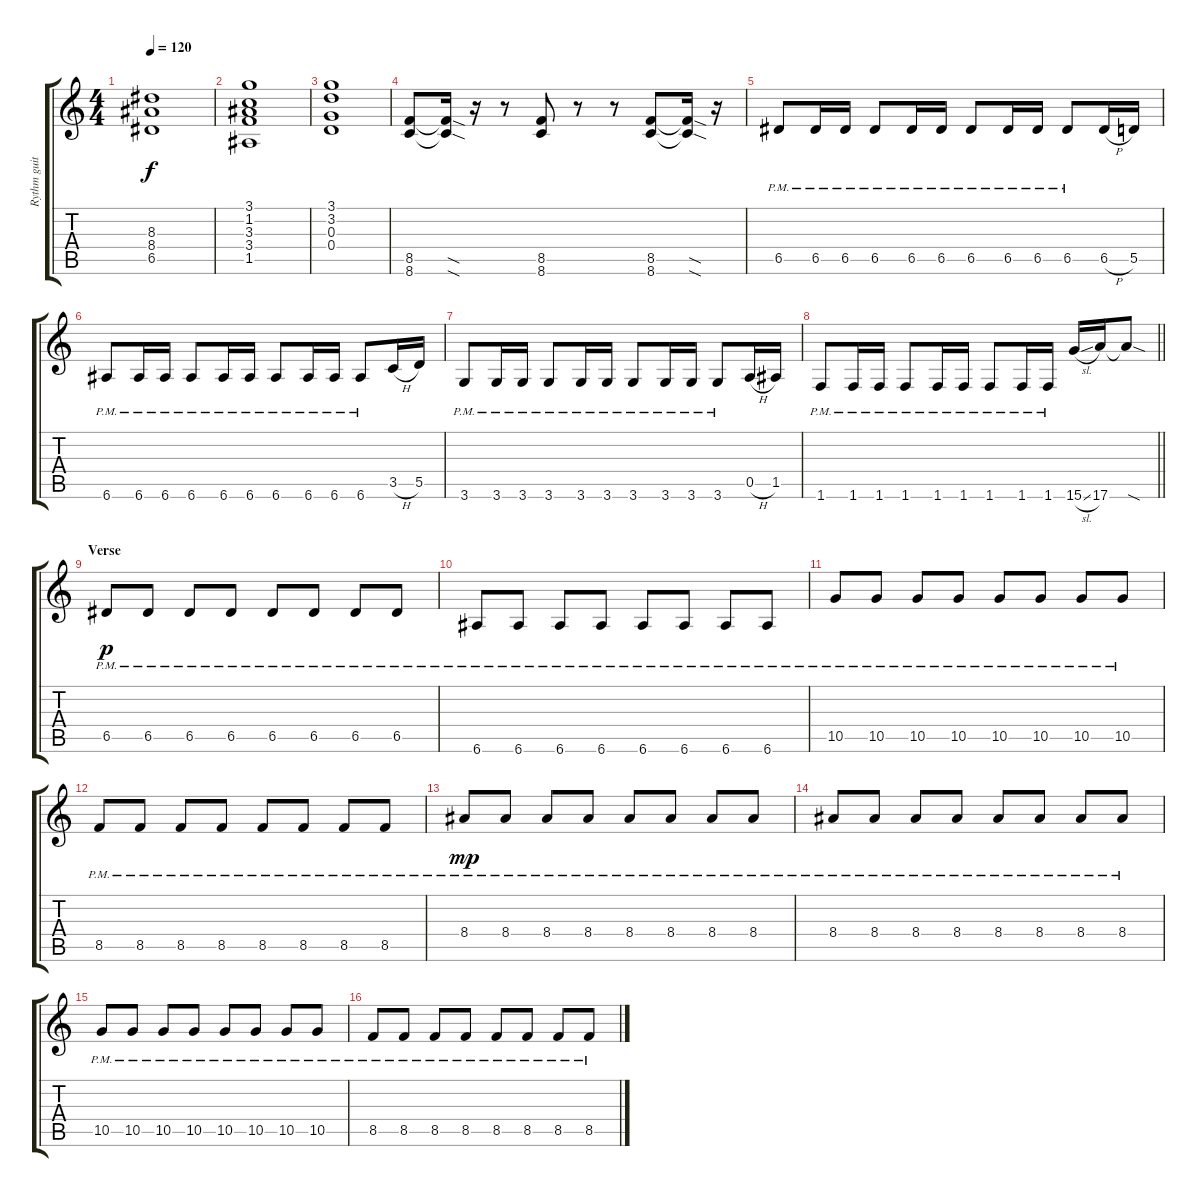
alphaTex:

\track ("Rythm guitar" "Rythm guit") {instrument acousticguitarnylon}
\staff {score tabs}
\tuning (E4 B3 G3 D3 A2 E2) {hide}
\ts (4 4)
\tempo 120
\clef g2
\ks c
(8.3 8.4 6.5).1{dy f balance 14 instrument overdrivenguitar} |
(3.1 1.2 3.3 3.4 1.5).1 |
(3.1 3.2 0.3 0.4).1 |
(8.5 8.6).8 (8.5{sod t} 8.6{sod t}).16 r.16 r.8 (8.5 8.6).8 r.8 r.8 (8.5 8.6).8 (8.5{sod t} 8.6{sod t}).16 r.16 |
6.5{pm}.8{volume 15 balance 8} 6.5{pm}.16 6.5{pm}.16 6.5{pm}.8 6.5{pm}.16 6.5{pm}.16 6.5{pm}.8 6.5{pm}.16 6.5{pm}.16 6.5{pm}.8 6.5{h}.16 5.5.16 |
6.6{pm}.8 6.6{pm}.16 6.6{pm}.16 6.6{pm}.8 6.6{pm}.16 6.6{pm}.16 6.6{pm}.8 6.6{pm}.16 6.6{pm}.16 6.6{pm}.8 3.5{h}.16 5.5.16 |
3.6{pm}.8 3.6{pm}.16 3.6{pm}.16 3.6{pm}.8 3.6{pm}.16 3.6{pm}.16 3.6{pm}.8 3.6{pm}.16 3.6{pm}.16 3.6{pm}.8 0.5{h}.16 1.5.16 |
\barLineRight lightlight
1.6{pm}.8 1.6{pm}.16 1.6{pm}.16 1.6{pm}.8 1.6{pm}.16 1.6{pm}.16 1.6{pm}.8 1.6{pm}.16 1.6{pm}.16 15.6{sl}.16 17.6.16 17.6{sod t}.8 |
\section ("" "Verse")
6.5{pm}.8{dy p instrument acousticguitarnylon} 6.5{pm}.8 6.5{pm}.8 6.5{pm}.8 6.5{pm}.8 6.5{pm}.8 6.5{pm}.8 6.5{pm}.8 |
6.6{pm}.8 6.6{pm}.8 6.6{pm}.8 6.6{pm}.8 6.6{pm}.8 6.6{pm}.8 6.6{pm}.8 6.6{pm}.8 |
10.5{pm}.8 10.5{pm}.8 10.5{pm}.8 10.5{pm}.8 10.5{pm}.8 10.5{pm}.8 10.5{pm}.8 10.5{pm}.8 |
8.5{pm}.8 8.5{pm}.8 8.5{pm}.8 8.5{pm}.8 8.5{pm}.8 8.5{pm}.8 8.5{pm}.8 8.5{pm}.8 |
8.4{pm}.8{dy mp balance 3 instrument acousticguitarsteel} 8.4{pm}.8 8.4{pm}.8 8.4{pm}.8 8.4{pm}.8 8.4{pm}.8 8.4{pm}.8 8.4{pm}.8 |
8.4{pm}.8 8.4{pm}.8 8.4{pm}.8 8.4{pm}.8 8.4{pm}.8 8.4{pm}.8 8.4{pm}.8 8.4{pm}.8 |
10.5{pm}.8 10.5{pm}.8 10.5{pm}.8 10.5{pm}.8 10.5{pm}.8 10.5{pm}.8 10.5{pm}.8 10.5{pm}.8 |
8.5{pm}.8 8.5{pm}.8 8.5{pm}.8 8.5{pm}.8 8.5{pm}.8 8.5{pm}.8 8.5{pm}.8 8.5{pm}.8
